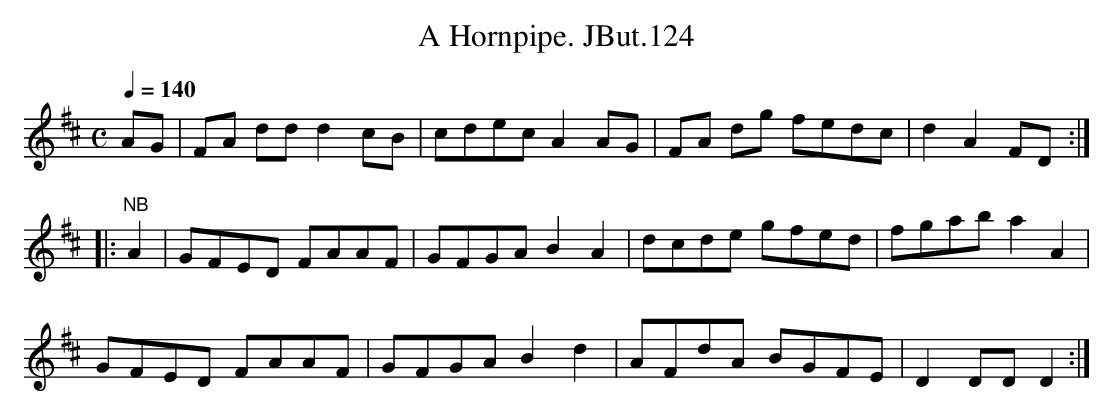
X:1
T:Hornpipe. JBut.124, A
M:C
L:1/8
Q:1/4=140
K:D
AG| FA dd d2 cB|cdec A2 AG|FA dg fedc|d2A2 FD:|
|:"NB"A2|GFED FAAF|GFGA B2A2|dcde gfed|fgab a2A2|
GFED FAAF|GFGA B2d2|AFdA BGFE|D2 DD D2:|
